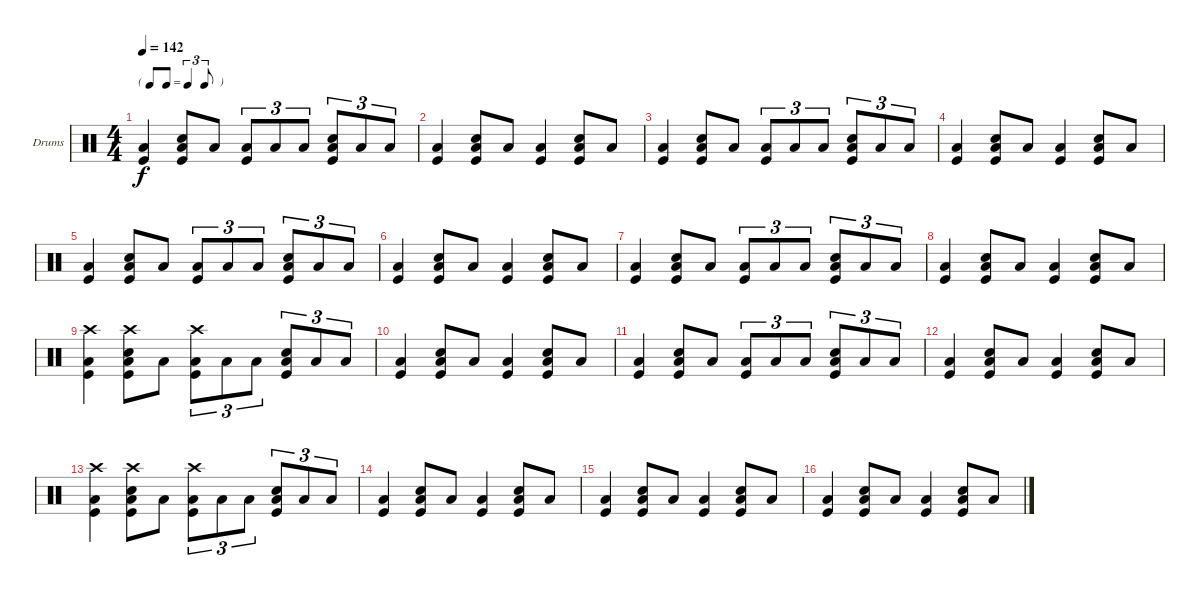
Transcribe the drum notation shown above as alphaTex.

\defaultSystemsLayout 4
\bracketExtendMode groupsimilarinstruments
\firstSystemTrackNameOrientation horizontal
\otherSystemsTrackNameOrientation horizontal
\track ("Drums (Tre Cool)" "Drums") {instrument percussion}
\staff {score}
\articulation defaults
\ts (4 4)
\tf triplet8th
\tempo 142
\clef neutral
\scale
0.333333
\ks c
("Kick (hit)" "Low Tom (hit)").4{dy f} ("Kick (hit)" "Low Tom (hit)" "Snare (hit) 2").8 "Low Tom (hit)".8 ("Kick (hit)" "Low Tom (hit)").8{tu (3 2)} "Low Tom (hit)".8{tu (3 2)} "Low Tom (hit)".8{tu (3 2)} ("Kick (hit)" "Low Tom (hit)" "Snare (hit) 2").8{tu (3 2)} "Low Tom (hit)".8{tu (3 2)} "Low Tom (hit)".8{tu (3 2)} |
\scale
0.333333 ("Kick (hit)" "Low Tom (hit)").4 ("Kick (hit)" "Low Tom (hit)" "Snare (hit) 2").8 "Low Tom (hit)".8 ("Kick (hit)" "Low Tom (hit)").4 ("Kick (hit)" "Low Tom (hit)" "Snare (hit) 2").8 "Low Tom (hit)".8 |
\scale
0.333333 ("Kick (hit)" "Low Tom (hit)").4 ("Kick (hit)" "Low Tom (hit)" "Snare (hit) 2").8 "Low Tom (hit)".8 ("Kick (hit)" "Low Tom (hit)").8{tu (3 2)} "Low Tom (hit)".8{tu (3 2)} "Low Tom (hit)".8{tu (3 2)} ("Kick (hit)" "Low Tom (hit)" "Snare (hit) 2").8{tu (3 2)} "Low Tom (hit)".8{tu (3 2)} "Low Tom (hit)".8{tu (3 2)} |
\scale
0.333333 ("Kick (hit)" "Low Tom (hit)").4 ("Kick (hit)" "Low Tom (hit)" "Snare (hit) 2").8 "Low Tom (hit)".8 ("Kick (hit)" "Low Tom (hit)").4 ("Kick (hit)" "Low Tom (hit)" "Snare (hit) 2").8 "Low Tom (hit)".8 |
\scale
0.333333 ("Kick (hit)" "Low Tom (hit)").4 ("Kick (hit)" "Low Tom (hit)" "Snare (hit) 2").8 "Low Tom (hit)".8 ("Kick (hit)" "Low Tom (hit)").8{tu (3 2)} "Low Tom (hit)".8{tu (3 2)} "Low Tom (hit)".8{tu (3 2)} ("Kick (hit)" "Low Tom (hit)" "Snare (hit) 2").8{tu (3 2)} "Low Tom (hit)".8{tu (3 2)} "Low Tom (hit)".8{tu (3 2)} |
\scale
0.333333 ("Kick (hit)" "Low Tom (hit)").4 ("Kick (hit)" "Low Tom (hit)" "Snare (hit) 2").8 "Low Tom (hit)".8 ("Kick (hit)" "Low Tom (hit)").4 ("Kick (hit)" "Low Tom (hit)" "Snare (hit) 2").8 "Low Tom (hit)".8 |
\scale
0.333333 ("Kick (hit)" "Low Tom (hit)").4 ("Kick (hit)" "Low Tom (hit)" "Snare (hit) 2").8 "Low Tom (hit)".8 ("Kick (hit)" "Low Tom (hit)").8{tu (3 2)} "Low Tom (hit)".8{tu (3 2)} "Low Tom (hit)".8{tu (3 2)} ("Kick (hit)" "Low Tom (hit)" "Snare (hit) 2").8{tu (3 2)} "Low Tom (hit)".8{tu (3 2)} "Low Tom (hit)".8{tu (3 2)} |
\scale
0.333333 ("Kick (hit)" "Low Tom (hit)").4 ("Kick (hit)" "Low Tom (hit)" "Snare (hit) 2").8 "Low Tom (hit)".8 ("Kick (hit)" "Low Tom (hit)").4 ("Kick (hit)" "Low Tom (hit)" "Snare (hit) 2").8 "Low Tom (hit)".8 |
\scale
0.333333 ("Kick (hit)" "Low Tom (hit)" "Crash high (hit)").4 ("Kick (hit)" "Low Tom (hit)" "Snare (hit) 2" "Crash high (hit)").8 "Low Tom (hit)".8 ("Kick (hit)" "Low Tom (hit)" "Crash high (hit)").8{tu (3 2)} "Low Tom (hit)".8{tu (3 2)} "Low Tom (hit)".8{tu (3 2)} ("Kick (hit)" "Low Tom (hit)" "Snare (hit) 2").8{tu (3 2)} "Low Tom (hit)".8{tu (3 2)} "Low Tom (hit)".8{tu (3 2)} |
\scale
0.333333 ("Kick (hit)" "Low Tom (hit)").4 ("Kick (hit)" "Low Tom (hit)" "Snare (hit) 2").8 "Low Tom (hit)".8 ("Kick (hit)" "Low Tom (hit)").4 ("Kick (hit)" "Low Tom (hit)" "Snare (hit) 2").8 "Low Tom (hit)".8 |
\scale
0.333333 ("Kick (hit)" "Low Tom (hit)").4 ("Kick (hit)" "Low Tom (hit)" "Snare (hit) 2").8 "Low Tom (hit)".8 ("Kick (hit)" "Low Tom (hit)").8{tu (3 2)} "Low Tom (hit)".8{tu (3 2)} "Low Tom (hit)".8{tu (3 2)} ("Kick (hit)" "Low Tom (hit)" "Snare (hit) 2").8{tu (3 2)} "Low Tom (hit)".8{tu (3 2)} "Low Tom (hit)".8{tu (3 2)} |
\scale
0.333333 ("Kick (hit)" "Low Tom (hit)").4 ("Kick (hit)" "Low Tom (hit)" "Snare (hit) 2").8 "Low Tom (hit)".8 ("Kick (hit)" "Low Tom (hit)").4 ("Kick (hit)" "Low Tom (hit)" "Snare (hit) 2").8 "Low Tom (hit)".8 |
\scale
0.333333 ("Kick (hit)" "Low Tom (hit)" "Crash high (hit)").4 ("Kick (hit)" "Low Tom (hit)" "Snare (hit) 2" "Crash high (hit)").8 "Low Tom (hit)".8 ("Kick (hit)" "Low Tom (hit)" "Crash high (hit)").8{tu (3 2)} "Low Tom (hit)".8{tu (3 2)} "Low Tom (hit)".8{tu (3 2)} ("Kick (hit)" "Low Tom (hit)" "Snare (hit) 2").8{tu (3 2)} "Low Tom (hit)".8{tu (3 2)} "Low Tom (hit)".8{tu (3 2)} |
\scale
0.333333 ("Kick (hit)" "Low Tom (hit)").4 ("Kick (hit)" "Low Tom (hit)" "Snare (hit) 2").8 "Low Tom (hit)".8 ("Kick (hit)" "Low Tom (hit)").4 ("Kick (hit)" "Low Tom (hit)" "Snare (hit) 2").8 "Low Tom (hit)".8 |
\scale
0.333333 ("Kick (hit)" "Low Tom (hit)").4 ("Kick (hit)" "Low Tom (hit)" "Snare (hit) 2").8 "Low Tom (hit)".8 ("Kick (hit)" "Low Tom (hit)").4 ("Kick (hit)" "Low Tom (hit)" "Snare (hit) 2").8 "Low Tom (hit)".8 |
\scale
0.333333 ("Kick (hit)" "Low Tom (hit)").4 ("Kick (hit)" "Low Tom (hit)" "Snare (hit) 2").8 "Low Tom (hit)".8 ("Kick (hit)" "Low Tom (hit)").4 ("Kick (hit)" "Low Tom (hit)" "Snare (hit) 2").8 "Low Tom (hit)".8
